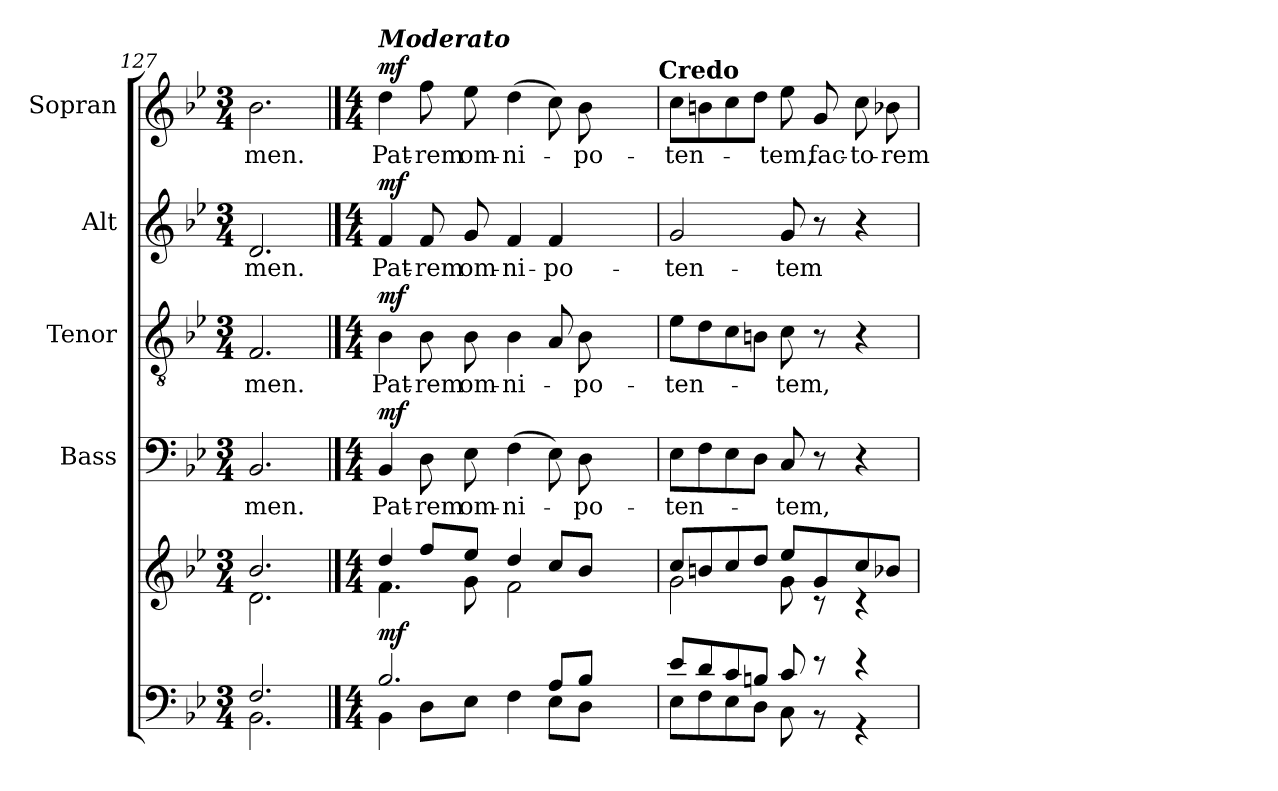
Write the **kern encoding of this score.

**kern	**kern	**dynam	**kern	**text	**dynam	**kern	**text	**dynam	**kern	**text	**dynam	**kern	**text	**dynam
*part5	*part5	*part5	*part4	*part4	*part4	*part3	*part3	*part3	*part2	*part2	*part2	*part1	*part1	*part1
*staff6	*staff5	*staff5/6	*staff4	*staff4	*staff4	*staff3	*staff3	*staff3	*staff2	*staff2	*staff2	*staff1	*staff1	*staff1
*	*	*	*I"Bass	*	*	*I"Tenor	*	*	*I"Alt	*	*	*I"Sopran	*	*
*	*	*	*I'B.	*	*	*I'T.	*	*	*I'A.	*	*	*I'S.	*	*
*clefF4	*clefG2	*	*clefF4	*	*	*clefGv2	*	*	*clefG2	*	*	*clefG2	*	*
*k[b-e-]	*k[b-e-]	*	*k[b-e-]	*	*	*k[b-e-]	*	*	*k[b-e-]	*	*	*k[b-e-]	*	*
*B-:	*B-:	*	*B-:	*	*	*B-:	*	*	*B-:	*	*	*B-:	*	*
*M3/4	*M3/4	*	*M3/4	*	*	*M3/4	*	*	*M3/4	*	*	*M3/4	*	*
=127	=127	=127	=127	=127	=127	=127	=127	=127	=127	=127	=127	=127	=127	=127
*^	*^	*	*	*	*	*	*	*	*	*	*	*	*	*
!	!	!	!	!	!	!LO:LY:b	!	!	!LO:LY:b	!	!	!LO:LY:b	!	!	!LO:LY:b	!
2.F/	2.BB-\	2.b-/	2.d\	.	2.BB-/	-men.	.	2.F/	-men.	.	2.d/	-men.	.	2.b-\	-men.	.
!!LO:PB:g=z
==128	==128	==128	==128	==128	==128	==128	==128	==128	==128	==128	==128	==128	==128	==128	==128	==128
*M4/4	*	*M4/4	*	*	*M4/4	*	*	*M4/4	*	*	*M4/4	*	*	*M4/4	*	*
!	!	!	!	!	!	!	!	!	!	!	!	!	!	!LO:TX:a:Bi:t=Moderato	!	!
!	!	!	!	!LO:DY:b	!	!LO:LY:b	!LO:DY:a	!	!LO:LY:b	!LO:DY:a	!	!LO:LY:b	!LO:DY:a	!	!LO:LY:b	!LO:DY:a
2.B-/	4BB-\	4dd/	4.f\	mf	4BB-/	Pat-	mf	4B-\	Pat-	mf	4f/	Pat-	mf	4dd\	Pat-	mf
!	!	!	!	!	!	!LO:LY:b	!	!	!LO:LY:b	!	!	!LO:LY:b	!	!	!LO:LY:b	!
.	8D\L	8ff/L	.	.	8D\	-rem	.	8B-\	-rem	.	8f/	-rem	.	8ff\	-rem	.
!	!	!	!	!	!	!LO:LY:b	!	!	!LO:LY:b	!	!	!LO:LY:b	!	!	!LO:LY:b	!
.	8E-\J	8ee-/J	8g\	.	8E-\	om-	.	8B-\	om-	.	8g/	om-	.	8ee-\	om-	.
!	!	!	!	!	!	!LO:LY:b	!	!	!LO:LY:b	!	!	!LO:LY:b	!	!	!LO:LY:b	!
.	4F\	4dd/	2f\	.	(>4F\	-ni-	.	4B-\	-ni-	.	4f/	-ni-	.	(>4dd\	-ni-	.
!	!	!	!	!	!	!	!	!	!	!	!	!LO:LY:b	!	!	!	!
8A/L	8E-\L	8cc/L	.	.	8E-\)	.	.	8A/	.	.	4f/	-po-	.	8cc\)	.	.
!	!	!	!	!	!	!LO:LY:b	!	!	!LO:LY:b	!	!	!	!	!	!LO:LY:b	!
8B-/J	8D\J	8b-/J	.	.	8D\	-po-	.	8B-\	-po-	.	.	.	.	8b-\	-po-	.
4.ryy	4.ryy	4.ryy	4.ryy	.	4.ryy	.	.	4.ryy	.	.	4.ryy	.	.	4.ryy	.	.
!	!	!	!	!	!	!	!	!	!	!	!	!	!	!LO:TX:a:B:t=Credo	!	!
=129	=129	=129	=129	=129	=129	=129	=129	=129	=129	=129	=129	=129	=129	=129	=129	=129
!	!	!	!	!	!	!LO:LY:b	!	!	!LO:LY:b	!	!	!LO:LY:b	!	!	!LO:LY:b	!
8e-/L	8E-\L	8cc/L	2g\	.	8E-\L	-ten-	.	8e-\L	-ten-	.	2g/	-ten-	.	8cc\L	-ten-	.
8d/	8F\	8bn/	.	.	8F\	.	.	8d\	.	.	.	.	.	8bn\	.	.
8c/	8E-\	8cc/	.	.	8E-\	.	.	8c\	.	.	.	.	.	8cc\	.	.
8Bn/J	8D\J	8dd/J	.	.	8D\J	.	.	8Bn\J	.	.	.	.	.	8dd\J	.	.
!	!	!	!	!	!	!LO:LY:b	!	!	!LO:LY:b	!	!	!LO:LY:b	!	!	!LO:LY:b	!
8c/	8C\	8ee-/L	8g\	.	8C/	-tem,	.	8c\	-tem,	.	8g/	-tem	.	8ee-\	-tem,	.
!	!	!	!	!	!	!	!	!	!	!	!	!	!	!	!LO:LY:b	!
8r	8r	8g/	8rc	.	8r	.	.	8r	.	.	8r	.	.	8g/	fac-	.
!	!	!	!	!	!	!	!	!	!	!	!	!	!	!	!LO:LY:b	!
4r	4r	8cc/	4rc	.	4r	.	.	4r	.	.	4r	.	.	8cc\	-to-	.
!	!	!	!	!	!	!	!	!	!	!	!	!	!	!	!LO:LY:b	!
.	.	8b-X/J	.	.	.	.	.	.	.	.	.	.	.	8b-X\	-rem	.
*v	*v	*	*	*	*	*	*	*	*	*	*	*	*	*	*	*
*	*v	*v	*	*	*	*	*	*	*	*	*	*	*	*	*
=	=	=	=	=	=	=	=	=	=	=	=	=	=	=
*-	*-	*-	*-	*-	*-	*-	*-	*-	*-	*-	*-	*-	*-	*-
